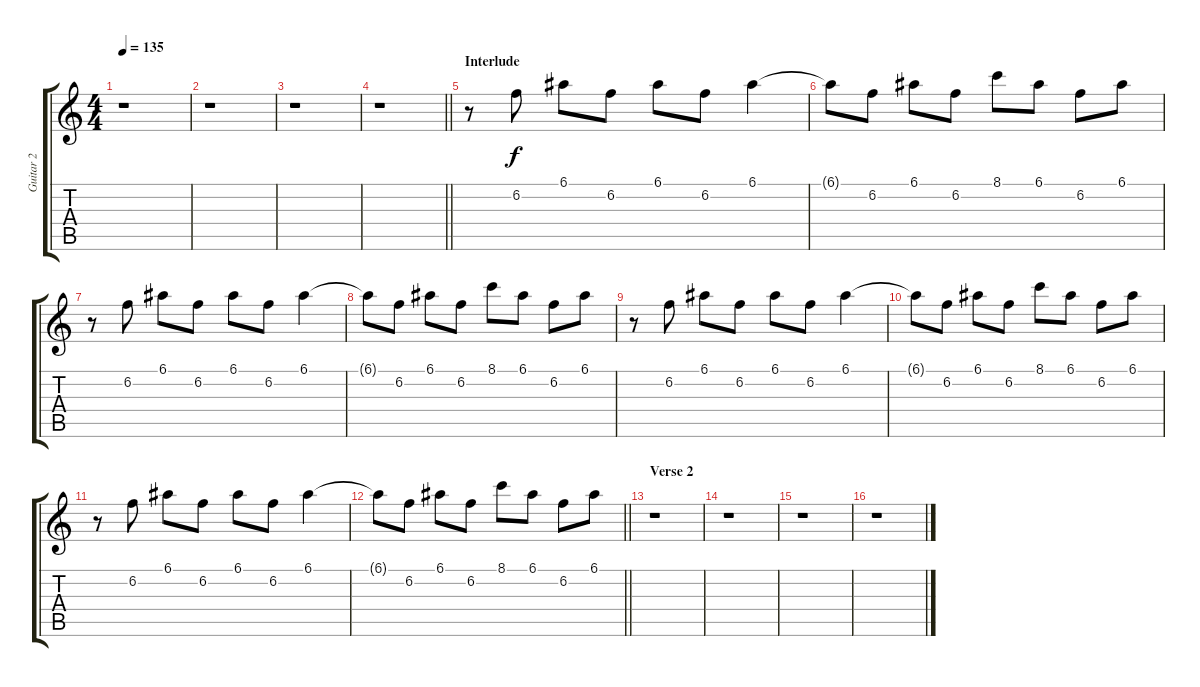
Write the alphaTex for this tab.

\track ("Guitar 2" "Guitar 2") {instrument electricguitarclean}
\staff {score tabs}
\tuning (E4 B3 G3 D3 A2 E2) {hide}
\ts (4 4)
\tempo 135
\clef g2
\ks c
r.1{dy f} |
r.1 |
r.1 |
\barLineRight lightlight
r.1 |
\section ("" "Interlude")
r.8 6.2.8 6.1.8 6.2.8 6.1.8 6.2.8 6.1.4 |
6.1{t}.8 6.2.8 6.1.8 6.2.8 8.1.8 6.1.8 6.2.8 6.1.8 |
r.8 6.2.8 6.1.8 6.2.8 6.1.8 6.2.8 6.1.4 |
6.1{t}.8 6.2.8 6.1.8 6.2.8 8.1.8 6.1.8 6.2.8 6.1.8 |
r.8 6.2.8 6.1.8 6.2.8 6.1.8 6.2.8 6.1.4 |
6.1{t}.8 6.2.8 6.1.8 6.2.8 8.1.8 6.1.8 6.2.8 6.1.8 |
r.8 6.2.8 6.1.8 6.2.8 6.1.8 6.2.8 6.1.4 |
\barLineRight lightlight
6.1{t}.8 6.2.8 6.1.8 6.2.8 8.1.8 6.1.8 6.2.8 6.1.8 |
\section ("" "Verse 2")
r.1 |
r.1 |
r.1 |
r.1
